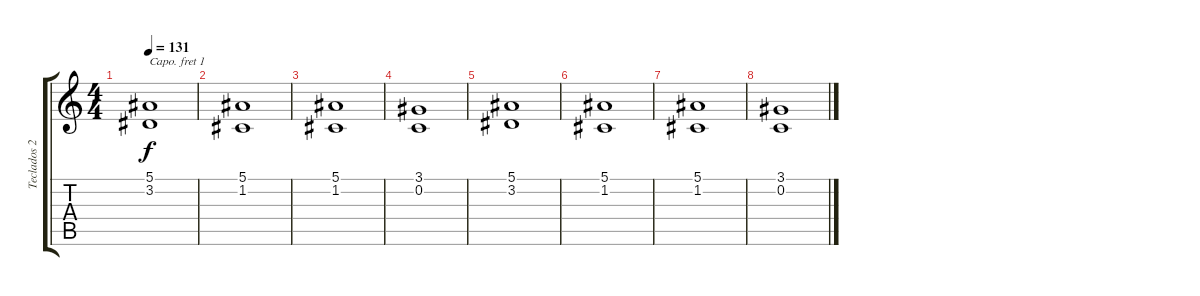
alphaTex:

\track ("Teclados 2" "Teclados 2") {instrument synthstrings1}
\staff {score tabs}
\capo 1
\tuning (E4 B3 G3 D3 A2 E2) {hide}
\ts (4 4)
\tempo 131
\clef g2
\ks c
(5.1 3.2).1{dy f} |
(5.1 1.2).1 |
(5.1 1.2).1{volume 5} |
(3.1 0.2).1 |
(5.1 3.2).1 |
(5.1 1.2).1{volume 0} |
(5.1 1.2).1 |
(3.1 0.2).1
